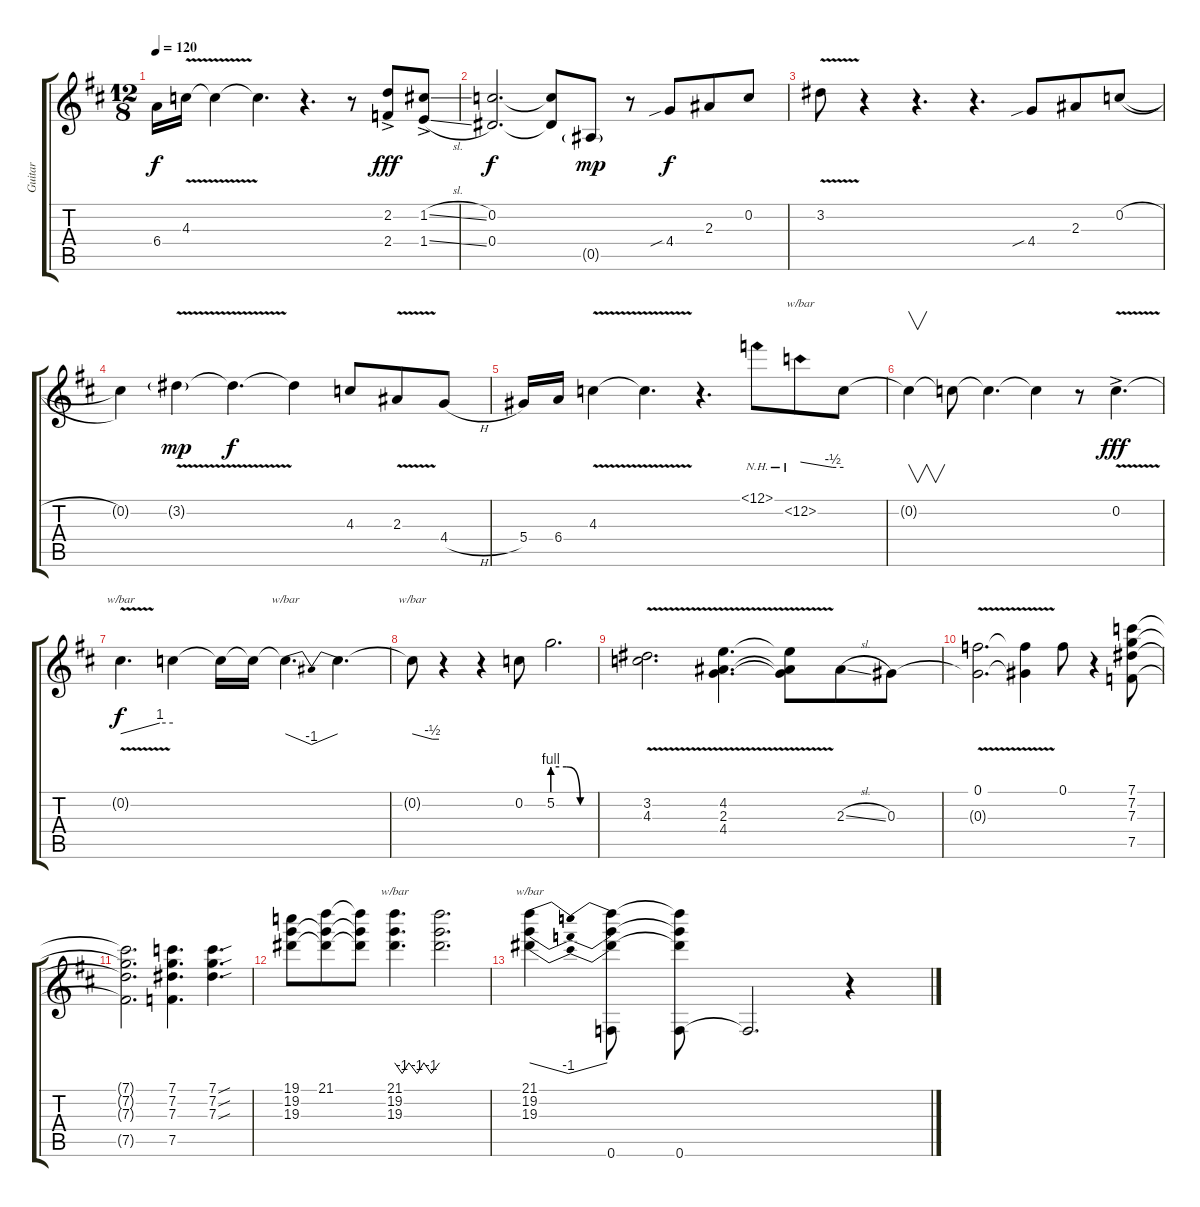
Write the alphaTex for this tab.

\track ("Guitar " "Guitar ") {instrument distortionguitar}
\staff {score tabs}
\tuning (F4 C4 Ab3 Eb3 Bb2 F2) {hide}
\ts (12 8)
\tempo 120
\clef g2
\ks d
6.4.16{dy f} 4.3{v}.16 4.3{t}.4 4.3{t}.4{d} r.4{d} r.8 (2.2{ac} 2.4).8{dy fff} (1.2{sl ac} 1.4{sl}).8 |
(0.2 0.4).2{d dy f} (0.2{t} 0.4{t}).8 0.5{g}.8{dy mp} r.8 4.4{sib}.8{dy f} 2.3.8 0.2.8 |
3.2{v}.8 r.4 r.4{d} r.4{d} 4.4{sib}.8 2.3.8 0.2{h}.8 |
0.2{t}.4 3.2{v g}.4{dy mp} 3.2{t}.4{d dy f} 3.2{t}.4 4.3.8 2.3{v}.8 4.4{h}.8 |
5.4.16 6.4.16 4.3{v}.4 4.3{t}.4{d} r.4{d} 0.1{nh}.8 0.2{nh}.8{tbe (custom default 0 0 45 -2 60 -2)} 0.2{t}.8 |
0.2{t}.4{v} 0.2{t}.8 0.2{t}.4{d} 0.2{t}.4 r.8 0.2{v ac}.4{d dy fff} |
0.2{t}.4{d tbe (custom default 0 0 45 4 60 4) dy f} 0.2{t}.4 0.2{t}.16 0.2{t}.16 0.2{t}.4{d tbe (dip default 0 0 30 -4 60 0)} 0.2{t}.4{d} |
0.2{t}.8{tbe (custom default 0 0 45 -2 60 -2)} r.4 r.4 0.2.8 5.2{be (custom 0 4 20 4 40 0 60 0)}.2{d} |
(3.2 4.3{v}).2{d} (4.2{v} 2.3 4.4).4{d} (4.2{t} 2.3{t} 4.4{t}).8 2.3{sl}.8 0.3.8 |
(0.1{v} 0.3{t}).2{d} (0.1{t} 0.3{t}).4 0.1.8 r.4 (7.1 7.2 7.3 7.5).8 |
(7.1{t} 7.2{t} 7.3{t} 7.5{t}).2{d} (7.1 7.2 7.3 7.5).4{d} (7.1{sou} 7.2{sou} 7.3{sou}).4{d} |
(19.1 19.2 19.3).8 (21.1 19.2{t} 19.3{t}).8 (21.1{t} 19.2{t} 19.3{t}).8 (21.1 19.2 19.3).4{d tbe (custom default 0 0 10 -4 19 0 30 -4 39 0 49 -4 60 0)} (21.1{t} 19.2{t} 19.3{t}).2{d} |
(21.1 19.2 19.3).4{tbe (dip default 0 0 30 -4 60 0)} (21.1{t} 19.2{t} 19.3{t} 0.6).8 (21.1{t} 19.2{t} 19.3{t} 0.6).8 0.6{t}.2{d} r.4
